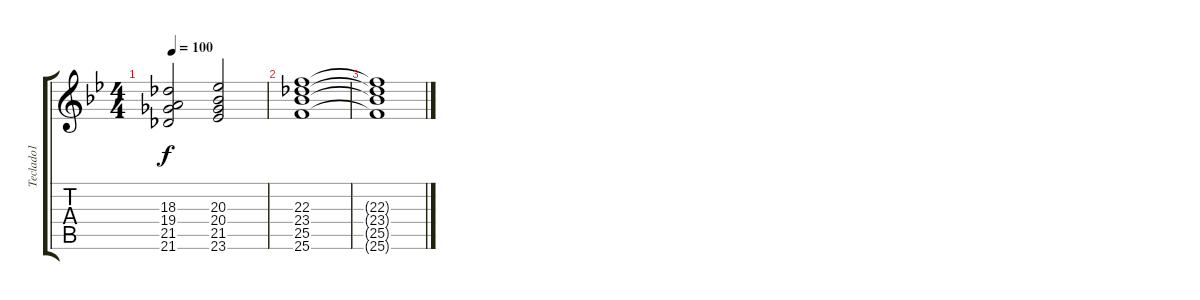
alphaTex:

\track ("Teclado1" "Teclado1") {instrument churchorgan}
\staff {score tabs}
\tuning (E4 B3 G3 D3 A2 E2) {hide}
\ts (4 4)
\tempo 100
\clef g2
\ks gminor
(18.3 19.4 21.5 21.6).2{dy f} (20.3 20.4 21.5 23.6).2 |
(22.3 23.4 25.5 25.6).1 |
(22.3{t} 23.4{t} 25.5{t} 25.6{t}).1
